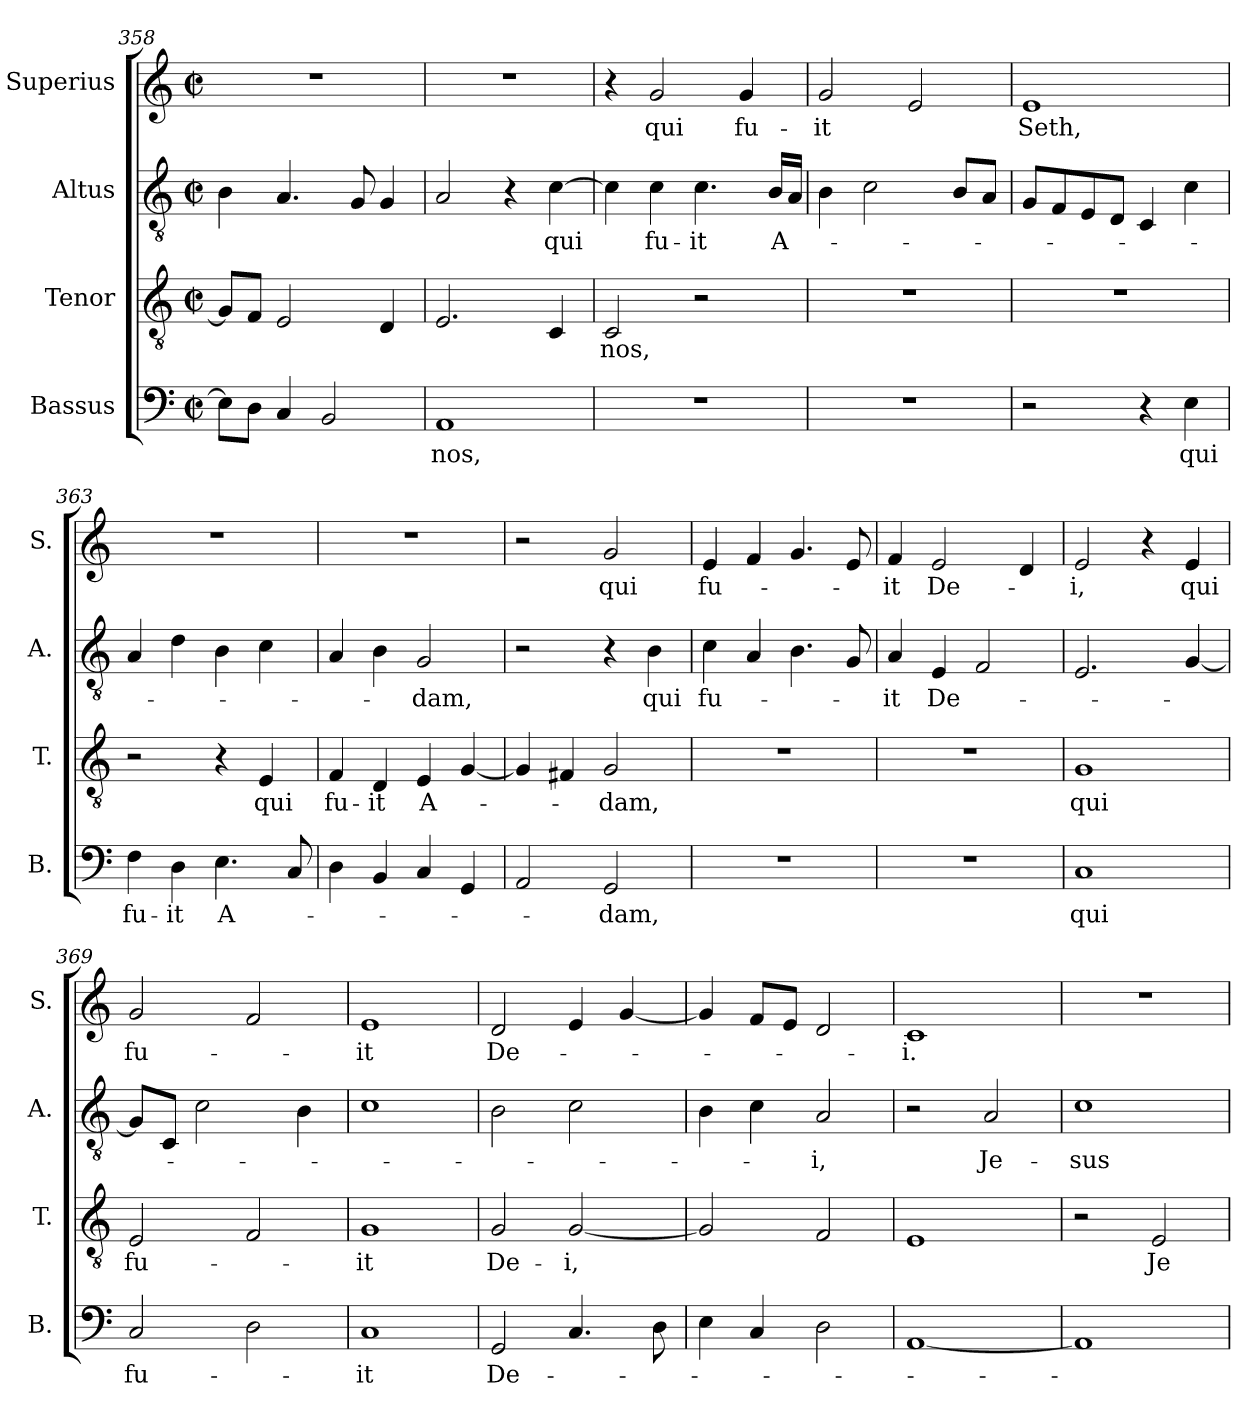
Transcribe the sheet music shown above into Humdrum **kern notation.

**kern	**text	**kern	**text	**kern	**text	**kern	**text
*part4	*part4	*part3	*part3	*part2	*part2	*part1	*part1
*staff4	*staff4	*staff3	*staff3	*staff2	*staff2	*staff1	*staff1
*I"Bassus	*	*I"Tenor	*	*I"Altus	*	*I"Superius	*
*I'B.	*	*I'T.	*	*I'A.	*	*I'S.	*
*clefF4	*	*clefGv2	*	*clefGv2	*	*clefG2	*
*	*	*ITrd7c12	*	*ITrd7c12	*	*	*
*M2/2	*	*M2/2	*	*M2/2	*	*M2/2	*
*met(c|)	*	*met(c|)	*	*met(c|)	*	*met(c|)	*
=358	=358	=358	=358	=358	=358	=358	=358
8EL]	.	8GGL]	.	4BB\	.	1r	.
8DJ	.	8FFJ	.	.	.	.	.
4C/	.	2EE/	.	4.AA/	.	.	.
2BB/	.	.	.	.	.	.	.
.	.	.	.	8GG/	.	.	.
.	.	4DD/	.	4GG/	.	.	.
=359	=359	=359	=359	=359	=359	=359	=359
!	!LO:LY:b	!	!	!	!	!	!
1AA	-nos,	2.EE/	.	2AA/	.	1r	.
.	.	.	.	4r	.	.	.
!	!	!	!	!	!LO:LY:b	!	!
.	.	4CC/	.	[4C\	qui	.	.
=360	=360	=360	=360	=360	=360	=360	=360
!	!	!	!LO:LY:b	!	!	!	!
1r	.	2CC/	-nos,	4C\]	.	4r	.
!	!	!	!	!	!LO:LY:b	!	!LO:LY:b
.	.	.	.	4C\	fu-	2g/	qui
!	!	!	!	!	!LO:LY:b	!	!
.	.	2r	.	4.C\	-it	.	.
!	!	!	!	!	!	!	!LO:LY:b
.	.	.	.	.	.	4g/	fu-
!	!	!	!	!	!LO:LY:b	!	!
.	.	.	.	16BBLL	A-	.	.
.	.	.	.	16AAJJ	.	.	.
=361	=361	=361	=361	=361	=361	=361	=361
!	!	!	!	!	!	!	!LO:LY:b
1r	.	1r	.	4BB\	.	2g/	-it
.	.	.	.	2C\	.	.	.
.	.	.	.	.	.	2e/	.
.	.	.	.	8BBL	.	.	.
.	.	.	.	8AAJ	.	.	.
!!LO:PB:g=z
=362	=362	=362	=362	=362	=362	=362	=362
!	!	!	!	!	!	!	!LO:LY:b
2r	.	1r	.	8GGL	.	1e	Seth,
.	.	.	.	8FF	.	.	.
.	.	.	.	8EE	.	.	.
.	.	.	.	8DDJ	.	.	.
4r	.	.	.	4CC/	.	.	.
!	!LO:LY:b	!	!	!	!	!	!
4E\	qui	.	.	4C\	.	.	.
=363	=363	=363	=363	=363	=363	=363	=363
!	!LO:LY:b	!	!	!	!	!	!
4F\	fu-	2r	.	4AA/	.	1r	.
!	!LO:LY:b	!	!	!	!	!	!
4D\	-it	.	.	4D\	.	.	.
!	!LO:LY:b	!	!	!	!	!	!
4.E\	A-	4r	.	4BB\	.	.	.
!	!	!	!LO:LY:b	!	!	!	!
.	.	4EE/	qui	4C\	.	.	.
8C/	.	.	.	.	.	.	.
=364	=364	=364	=364	=364	=364	=364	=364
!	!	!	!LO:LY:b	!	!	!	!
4D\	.	4FF/	fu-	4AA/	.	1r	.
!	!	!	!LO:LY:b	!	!	!	!
4BB/	.	4DD/	-it	4BB\	.	.	.
!	!	!	!LO:LY:b	!	!LO:LY:b	!	!
4C/	.	4EE/	A-	2GG/	-dam,	.	.
4GG/	.	[4GG/	.	.	.	.	.
=365	=365	=365	=365	=365	=365	=365	=365
2AA/	.	4GG/]	.	2r	.	2r	.
.	.	4FF#X/	.	.	.	.	.
!	!LO:LY:b	!	!LO:LY:b	!	!	!	!LO:LY:b
2GG/	-dam,	2GG/	-dam,	4r	.	2g/	qui
!	!	!	!	!	!LO:LY:b	!	!
.	.	.	.	4BB\	qui	.	.
=366	=366	=366	=366	=366	=366	=366	=366
!	!	!	!	!	!LO:LY:b	!	!LO:LY:b
1r	.	1r	.	4C\	fu-	4e/	fu-
.	.	.	.	4AA/	.	4f/	.
.	.	.	.	4.BB\	.	4.g/	.
.	.	.	.	8GG/	.	8e/	.
=367	=367	=367	=367	=367	=367	=367	=367
!	!	!	!	!	!LO:LY:b	!	!LO:LY:b
1r	.	1r	.	4AA/	-it	4f/	-it
!	!	!	!	!	!LO:LY:b	!	!LO:LY:b
.	.	.	.	4EE/	De-	2e/	De-
.	.	.	.	2FF/	.	.	.
.	.	.	.	.	.	4d/	.
!!LO:LB:g=z
=368	=368	=368	=368	=368	=368	=368	=368
!	!LO:LY:b	!	!LO:LY:b	!	!	!	!LO:LY:b
1C	qui	1GG	qui	2.EE/	.	2e/	-i,
.	.	.	.	.	.	4r	.
!	!	!	!	!	!	!	!LO:LY:b
.	.	.	.	[4GG/	.	4e/	qui
=369	=369	=369	=369	=369	=369	=369	=369
!	!LO:LY:b	!	!LO:LY:b	!	!	!	!LO:LY:b
2C/	fu-	2EE/	fu-	8GGL]	.	2g/	fu-
.	.	.	.	8CCJ	.	.	.
.	.	.	.	2C\	.	.	.
2D\	.	2FF/	.	.	.	2f/	.
.	.	.	.	4BB\	.	.	.
=370	=370	=370	=370	=370	=370	=370	=370
!	!LO:LY:b	!	!LO:LY:b	!	!	!	!LO:LY:b
1C	-it	1GG	-it	1C	.	1e	-it
=371	=371	=371	=371	=371	=371	=371	=371
!	!LO:LY:b	!	!LO:LY:b	!	!	!	!LO:LY:b
2GG/	De-	2GG/	De-	2BB\	.	2d/	De-
!	!	!	!LO:LY:b	!	!	!	!
4.C/	.	[2GG/	-i,	2C\	.	4e/	.
.	.	.	.	.	.	[4g/	.
8D\	.	.	.	.	.	.	.
=372	=372	=372	=372	=372	=372	=372	=372
4E\	.	2GG/]	.	4BB\	.	4g/]	.
4C/	.	.	.	4C\	.	8fL	.
.	.	.	.	.	.	8eJ	.
!	!	!	!	!	!LO:LY:b	!	!
2D\	.	2FF/	.	2AA/	-i,	2d/	.
=373	=373	=373	=373	=373	=373	=373	=373
!	!	!	!	!	!	!	!LO:LY:b
[1AA	.	1EE	.	2r	.	1c	-i.
!	!	!	!	!	!LO:LY:b	!	!
.	.	.	.	2AA/	Je-	.	.
=374	=374	=374	=374	=374	=374	=374	=374
!	!	!	!	!	!LO:LY:b	!	!
1AA]	.	2r	.	1C	-sus	1r	.
!	!	!	!LO:LY:b	!	!	!	!
.	.	2EE/	Je-	.	.	.	.
=	=	=	=	=	=	=	=
*-	*-	*-	*-	*-	*-	*-	*-
